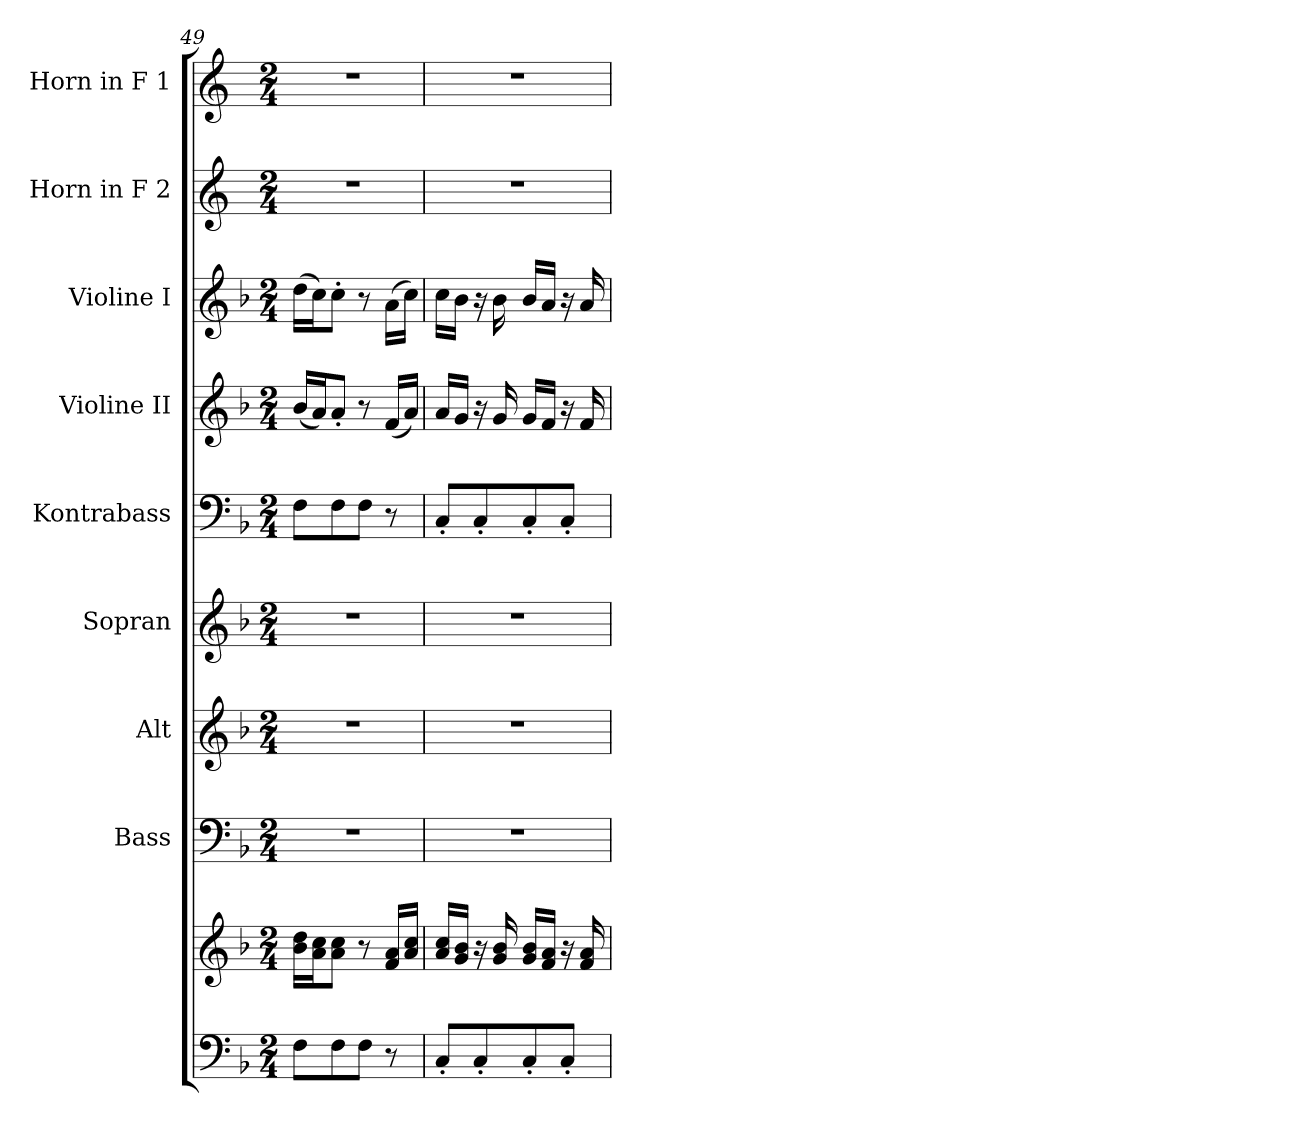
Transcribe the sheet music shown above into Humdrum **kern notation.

**kern	**kern	**kern	**kern	**kern	**kern	**kern	**kern	**kern	**kern
*part9	*part9	*part8	*part7	*part6	*part5	*part4	*part3	*part2	*part1
*staff10	*staff9	*staff8	*staff7	*staff6	*staff5	*staff4	*staff3	*staff2	*staff1
*	*	*I"Bass	*I"Alt	*I"Sopran	*I"Kontrabass	*I"Violine II	*I"Violine I	*I"Horn in F 2	*I"Horn in F 1
*	*	*I'B.	*I'A.	*I'S.	*I'Kb.	*I'Vl. II	*I'Vl. I	*I'Hrn. 2	*I'Hrn. 1
*clefF4	*clefG2	*clefF4	*clefG2	*clefG2	*clefF4	*clefG2	*clefG2	*clefG2	*clefG2
*	*	*	*	*	*ITrd7c12	*	*	*ITrd4c7	*ITrd4c7
*k[b-]	*k[b-]	*k[b-]	*k[b-]	*k[b-]	*k[b-]	*k[b-]	*k[b-]	*k[b-]	*k[b-]
*F:	*F:	*F:	*F:	*F:	*F:	*F:	*F:	*F:	*F:
*M2/4	*M2/4	*M2/4	*M2/4	*M2/4	*M2/4	*M2/4	*M2/4	*M2/4	*M2/4
=49	=49	=49	=49	=49	=49	=49	=49	=49	=49
8F\L	16b-\ 16dd\LL	2r	2r	2r	8FF\L	(<16b-/LL	(>16dd\LL	2r	2r
.	16a\ 16cc\J	.	.	.	.	16a/J)	16cc\J)	.	.
8F\	8a\ 8cc\J	.	.	.	8FF\	8a'</J	8cc'>\J	.	.
8F\J	8r	.	.	.	8FF\J	8r	8r	.	.
8r	16f/ 16a/LL	.	.	.	8r	(<16f/LL	(>16a\LL	.	.
.	16a/ 16cc/JJ	.	.	.	.	16a/JJ)	16cc\JJ)	.	.
!!LO:PB:g=z
=50	=50	=50	=50	=50	=50	=50	=50	=50	=50
8C'</L	16a/ 16cc/LL	2r	2r	2r	8CC'</L	16a/LL	16cc\LL	2r	2r
.	16g/ 16b-/JJ	.	.	.	.	16g/JJ	16b-\JJ	.	.
8C'</	16r	.	.	.	8CC'</	16r	16r	.	.
.	16g/ 16b-/	.	.	.	.	16g/	16b-\	.	.
8C'</	16g/ 16b-/LL	.	.	.	8CC'</	16g/LL	16b-/LL	.	.
.	16f/ 16a/JJ	.	.	.	.	16f/JJ	16a/JJ	.	.
8C'</J	16r	.	.	.	8CC'</J	16r	16r	.	.
.	16f/ 16a/	.	.	.	.	16f/	16a/	.	.
=	=	=	=	=	=	=	=	=	=
*-	*-	*-	*-	*-	*-	*-	*-	*-	*-
